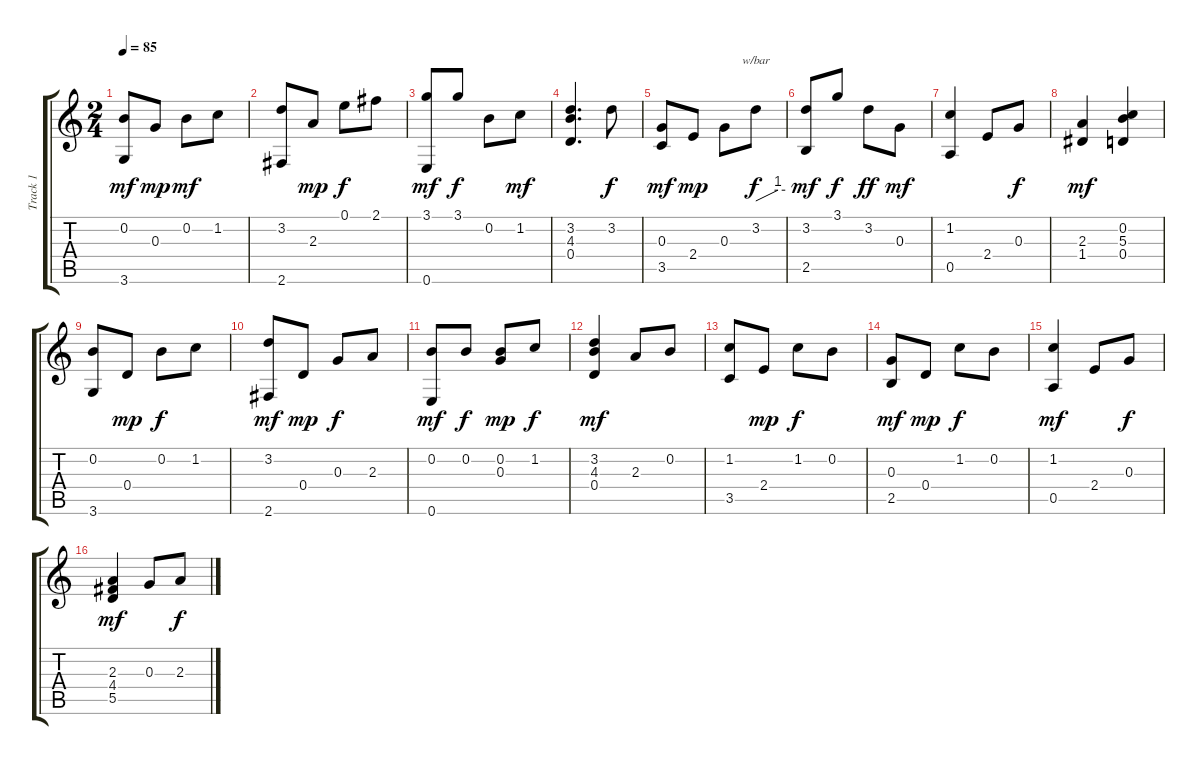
\track ("Track 1" "Track 1") {instrument acousticguitarsteel}
\staff {score tabs}
\tuning (E4 B3 G3 D3 A2 E2) {hide}
\ts (2 4)
\tempo 85
\clef g2
\ks c
(0.2 3.6).8{dy mf instrument acousticguitarsteel} 0.3.8{dy mp} 0.2.8{dy mf} 1.2.8 |
(3.2 2.6).8 2.3.8{dy mp} 0.1.8{dy f} 2.1.8 |
(3.1 0.6).8{dy mf} 3.1.8{dy f} 0.2.8 1.2.8{dy mf} |
(3.2 4.3 0.4).4{d} 3.2.8{dy f} |
(0.3 3.5).8{dy mf} 2.4.8{dy mp} 0.3.8 3.2.8{tbe (custom default 0 0 45 4 60 4) dy f} |
(3.2 2.5).8{dy mf} 3.1.8{dy f} 3.2.8{dy ff} 0.3.8{dy mf} |
(1.2 0.5).4 2.4.8 0.3.8{dy f} |
(2.3 1.4).4{dy mf} (0.2 5.3 0.4).4 |
(0.2 3.6).8 0.4.8{dy mp} 0.2.8{dy f} 1.2.8 |
(3.2 2.6).8{dy mf} 0.4.8{dy mp} 0.3.8{dy f} 2.3.8 |
(0.2 0.6).8{dy mf} 0.2.8{dy f} (0.2 0.3).8{dy mp} 1.2.8{dy f} |
(3.2 4.3 0.4).4{dy mf} 2.3.8 0.2.8 |
(1.2 3.5).8 2.4.8{dy mp} 1.2.8{dy f} 0.2.8 |
(0.3 2.5).8{dy mf} 0.4.8{dy mp} 1.2.8{dy f} 0.2.8 |
(1.2 0.5).4{dy mf} 2.4.8 0.3.8{dy f} |
(2.3 4.4 5.5).4{dy mf} 0.3.8 2.3.8{dy f}
